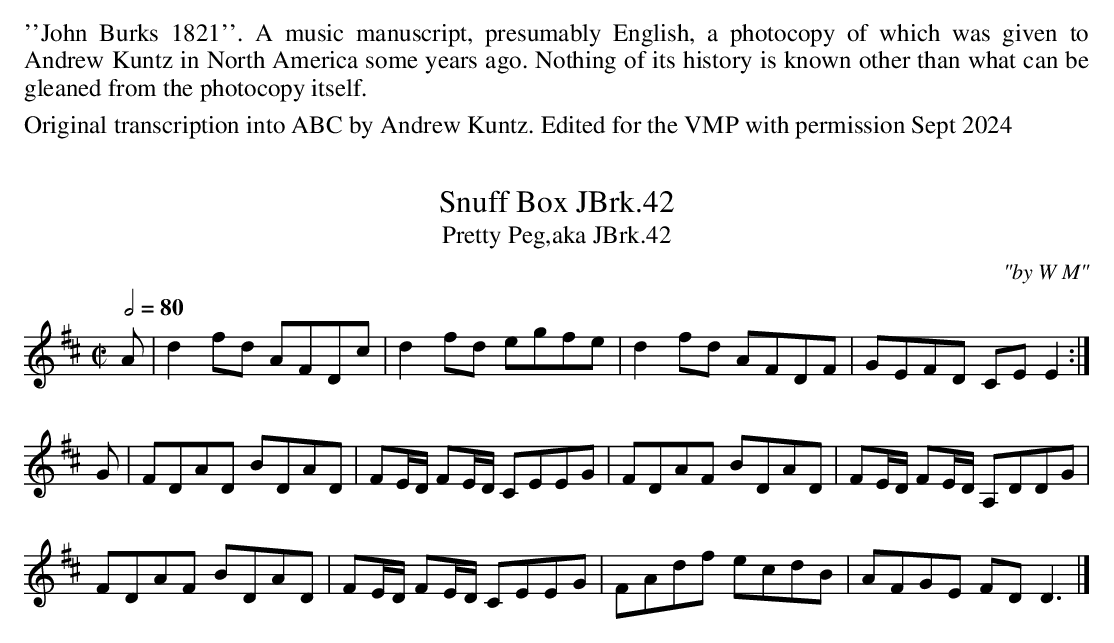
X:1
T:Snuff Box JBrk.42
Q:1/2=80
T:Pretty Peg,aka JBrk.42
C:"by W M"
M:C|
L:1/8
K:D
A|d2 fd AFDc|d2 fd egfe|d2 fd AFDF|GEFD CE E2:|
G|FDAD BDAD|FE/D/ FE/D/ CEEG|FDAF BDAD|FE/D/ FE/D/ A,DDG|
FDAF BDAD|FE/D/ FE/D/ CEEG|FAdf ecdB|AFGE FD D3|]
